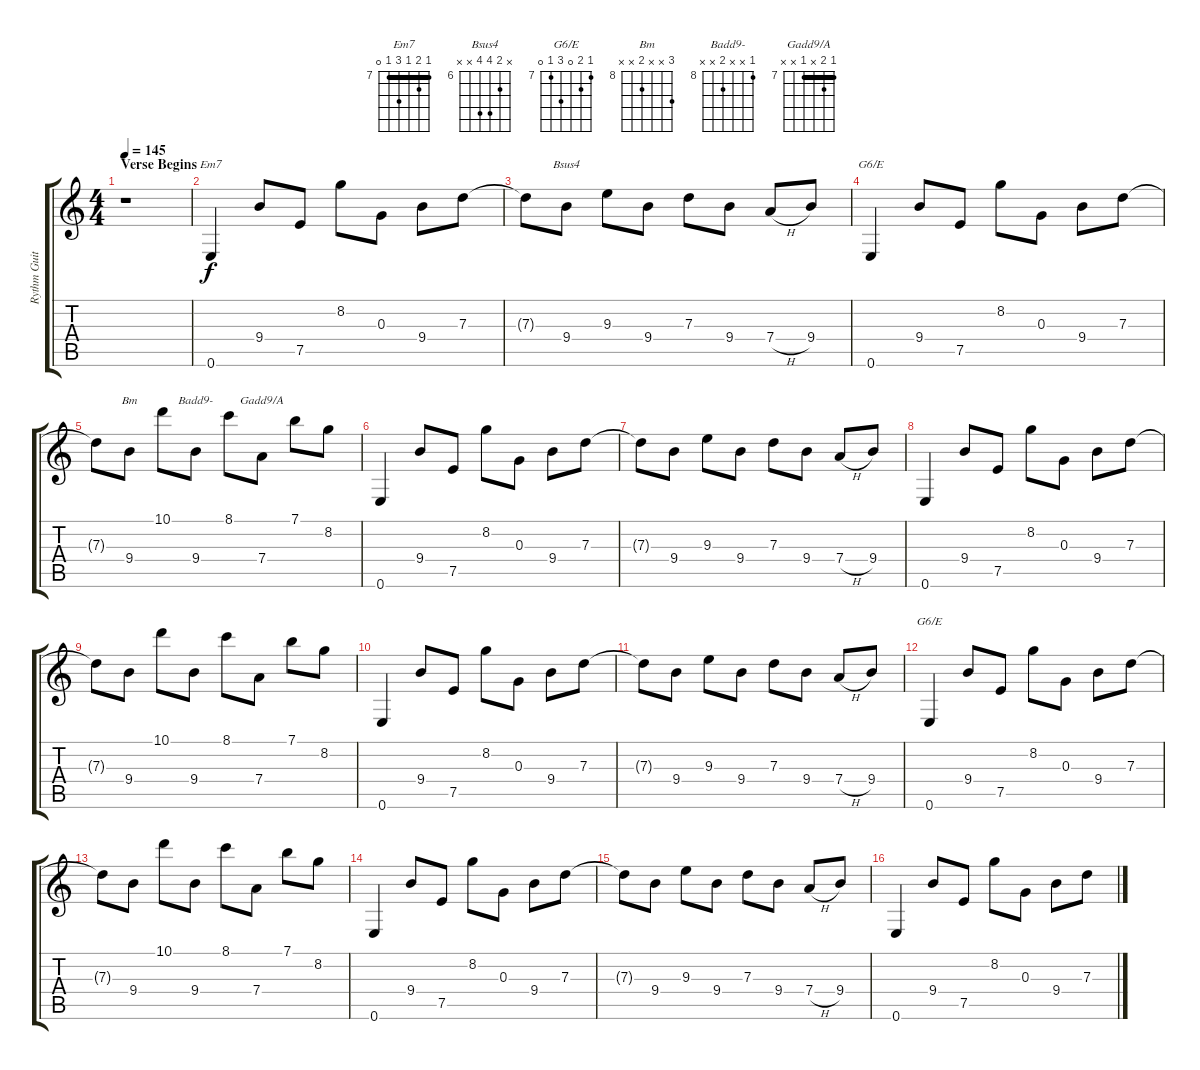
\track ("Rythm Guitar 2" "Rythm Guit") {instrument acousticguitarsteel}
\staff {score tabs}
\tuning (E4 B3 G3 D3 A2 E2) {hide}
\chord ("Em7" 7 8 7 9 7 0) {firstfret 7 barre 7}
\chord ("Bsus4" x 7 9 9 x x) {firstfret 6}
\chord ("G6/E" 7 8 7 9 7 0) {firstfret 7 barre 7}
\chord ("Bm" 10 x x 9 x x) {firstfret 8}
\chord ("Badd9-" 8 x x 9 x x) {firstfret 8}
\chord ("Gadd9/A" 7 8 x 7 x x) {firstfret 7 barre 7}
\chord ("G6/E" 7 8 0 9 7 0) {firstfret 7}
\ts (4 4)
\section ("" "Verse Begins")
\tempo 145
\clef g2
\ks c
r.1{dy f instrument acousticguitarsteel} |
0.6.4{ch "Em7"} 9.4.8 7.5.8 8.2.8 0.3.8 9.4.8 7.3.8 |
7.3{t}.8 9.4.8{ch "Bsus4"} 9.3.8 9.4.8 7.3.8 9.4.8 7.4{h}.8 9.4.8 |
0.6.4{ch "G6/E"} 9.4.8 7.5.8 8.2.8 0.3.8 9.4.8 7.3.8 |
7.3{t}.8 9.4.8{ch "Bm"} 10.1.8 9.4.8{ch "Badd9-"} 8.1.8 7.4.8{ch "Gadd9/A"} 7.1.8 8.2.8 |
0.6.4 9.4.8 7.5.8 8.2.8 0.3.8 9.4.8 7.3.8 |
7.3{t}.8 9.4.8 9.3.8 9.4.8 7.3.8 9.4.8 7.4{h}.8 9.4.8 |
0.6.4 9.4.8 7.5.8 8.2.8 0.3.8 9.4.8 7.3.8 |
7.3{t}.8 9.4.8 10.1.8 9.4.8 8.1.8 7.4.8 7.1.8 8.2.8 |
0.6.4 9.4.8 7.5.8 8.2.8 0.3.8 9.4.8 7.3.8 |
7.3{t}.8 9.4.8 9.3.8 9.4.8 7.3.8 9.4.8 7.4{h}.8 9.4.8 |
0.6.4{ch "G6/E"} 9.4.8 7.5.8 8.2.8 0.3.8 9.4.8 7.3.8 |
7.3{t}.8 9.4.8 10.1.8 9.4.8 8.1.8 7.4.8 7.1.8 8.2.8 |
0.6.4 9.4.8 7.5.8 8.2.8 0.3.8 9.4.8 7.3.8 |
7.3{t}.8 9.4.8 9.3.8 9.4.8 7.3.8 9.4.8 7.4{h}.8 9.4.8 |
0.6.4 9.4.8 7.5.8 8.2.8 0.3.8 9.4.8 7.3.8
